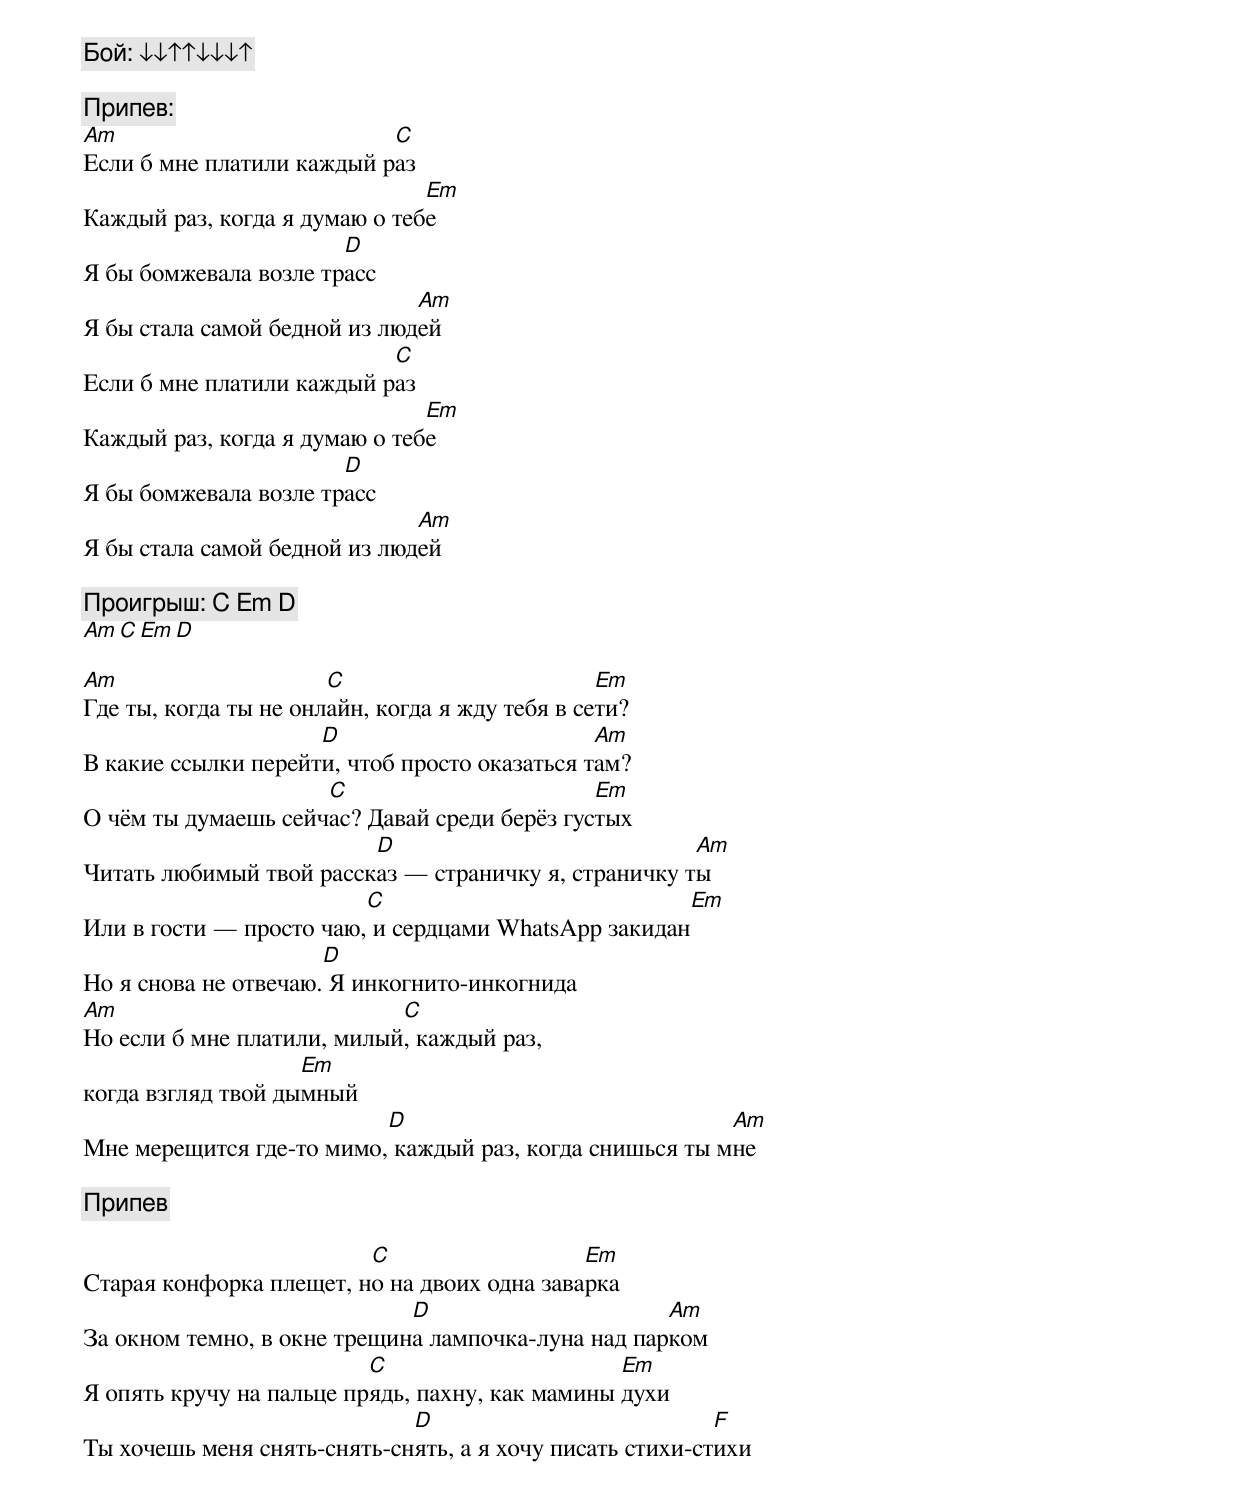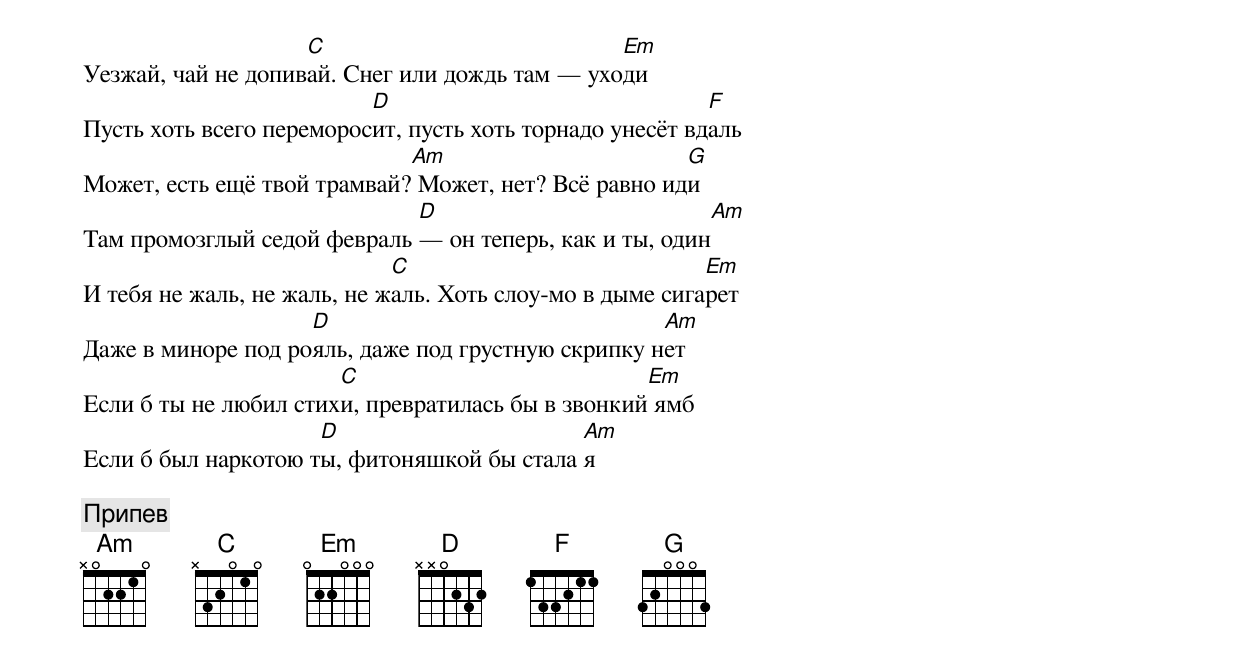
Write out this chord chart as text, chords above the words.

[Бой:] ↓↓↑↑↓↓↓↑

[Припев:]
Am                         C
Если б мне платили каждый раз
                               Em
Каждый раз, когда я думаю о тебе
                       D
Я бы бомжевала возле трасс
                              Am
Я бы стала самой бедной из людей
                           C
Если б мне платили каждый раз
                               Em
Каждый раз, когда я думаю о тебе
                       D
Я бы бомжевала возле трасс
                              Am
Я бы стала самой бедной из людей

[Проигрыш:] C Em D
          Am C Em D

Am                     C                         Em
Где ты, когда ты не онлайн, когда я жду тебя в сети?
                     D                         Am
В какие ссылки перейти, чтоб просто оказаться там?
                     C                        Em
О чём ты думаешь сейчас? Давай среди берёз густых
                         D                            Am
Читать любимый твой рассказ — страничку я, страничку ты
                         C                            Em
Или в гости — просто чаю, и сердцами WhatsApp закидан
                      D
Но я снова не отвечаю. Я инкогнито-инкогнида
Am                          C
Но если б мне платили, милый, каждый раз,
                    Em
когда взгляд твой дымный
                          D                              Am
Мне мерещится где-то мимо, каждый раз, когда снишься ты мне

[Припев]

                         C                   Em
Старая конфорка плещет, но на двоих одна заварка
                             D                      Am
За окном темно, в окне трещина лампочка-луна над парком
                          C                      Em
Я опять кручу на пальце прядь, пахну, как мамины духи
                             D                            F
Ты хочешь меня снять-снять-снять, а я хочу писать стихи-стихи

                    C                           Em
Уезжай, чай не допивай. Снег или дождь там — уходи
                          D                               F
Пусть хоть всего переморосит, пусть хоть торнадо унесёт вдаль
                             Am                       G
Может, есть ещё твой трамвай? Может, нет? Всё равно иди
                             D                          Am
Там промозглый седой февраль — он теперь, как и ты, один
                             C                            Em
И тебя не жаль, не жаль, не жаль. Хоть слоу-мо в дыме сигарет
                    D                               Am
Даже в миноре под рояль, даже под грустную скрипку нет
                       C                           Em
Если б ты не любил стихи, превратилась бы в звонкий ямб
                     D                      Am
Если б был наркотою ты, фитоняшкой бы стала я

[Припев]
